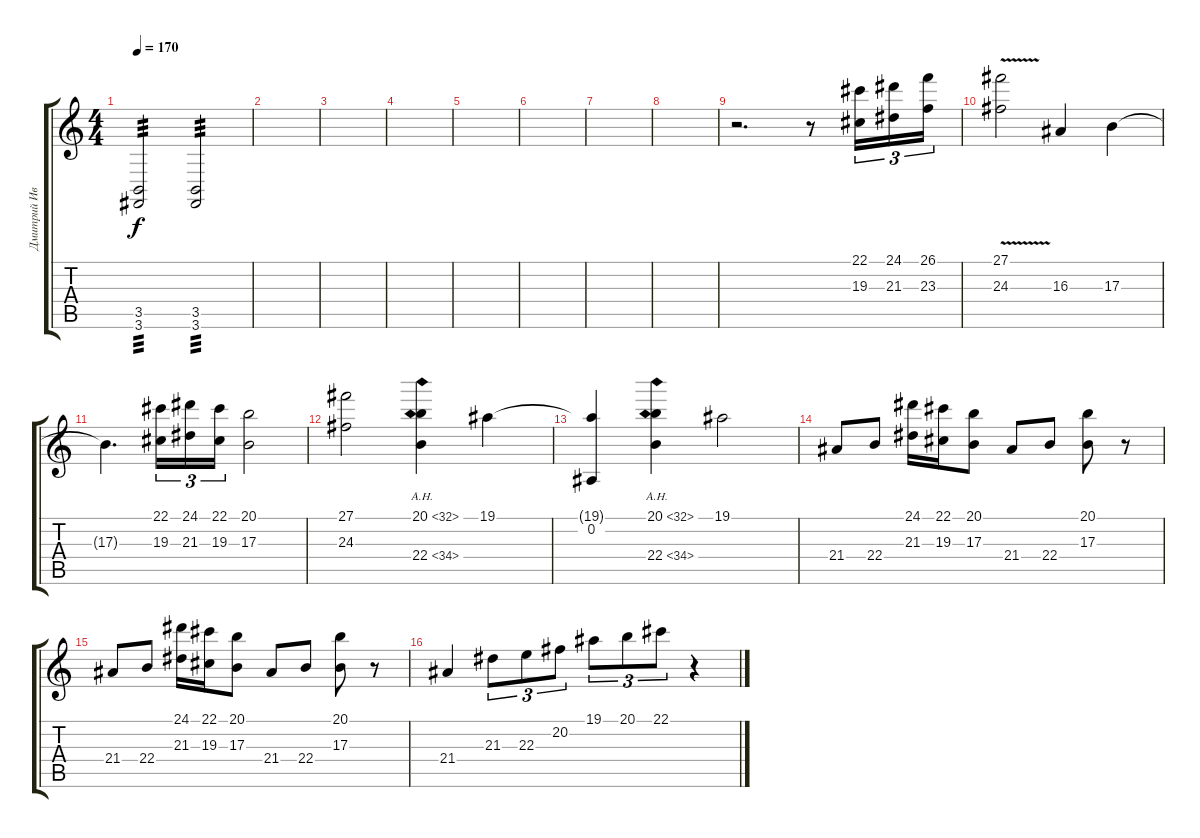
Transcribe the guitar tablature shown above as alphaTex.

\track ("Дмитрий Иванов/Доп. Гитары" "Дмитрий Ив") {instrument taikodrum}
\staff {score tabs}
\tuning (Eb4 Bb3 Gb3 Db3 Ab2 Eb2) {hide}
\ts (4 4)
\tempo 170
\clef g2
\ks c
(3.5 3.6).2{tp 3 dy f} (3.5 3.6).2{tp 3} |
|
|
|
|
|
|
|
r.2{d volume 9 instrument piccolo} r.8 (22.1 19.3).16{tu (3 2)} (24.1 21.3).16{tu (3 2)} (26.1 23.3).16{tu (3 2)} |
(27.1{v} 24.3{v}).2 16.3.4 17.3.4 |
17.3{t}.4{d} (22.1 19.3).16{tu (3 2)} (24.1 21.3).16{tu (3 2)} (22.1 19.3).16{tu (3 2)} (20.1 17.3).2 |
(27.1 24.3).2 (20.1{ah 12} 22.4{ah 12}).4 19.1.4 |
(19.1{t} 0.2).4 (20.1{ah 12} 22.4{ah 12}).4 19.1.2 |
21.4.8 22.4.8 (24.1 21.3).16 (22.1 19.3).16 (20.1 17.3).8 21.4.8 22.4.8 (20.1 17.3).8{instrument stringensemble1} r.8 |
21.4.8{instrument piccolo} 22.4.8 (24.1 21.3).16 (22.1 19.3).16 (20.1 17.3).8 21.4.8 22.4.8 (20.1 17.3).8{instrument stringensemble1} r.8 |
21.4.4{instrument piccolo} 21.3.8{tu (3 2)} 22.3.8{tu (3 2)} 20.2.8{tu (3 2)} 19.1.8{tu (3 2)} 20.1.8{tu (3 2)} 22.1.8{tu (3 2)} r.4
